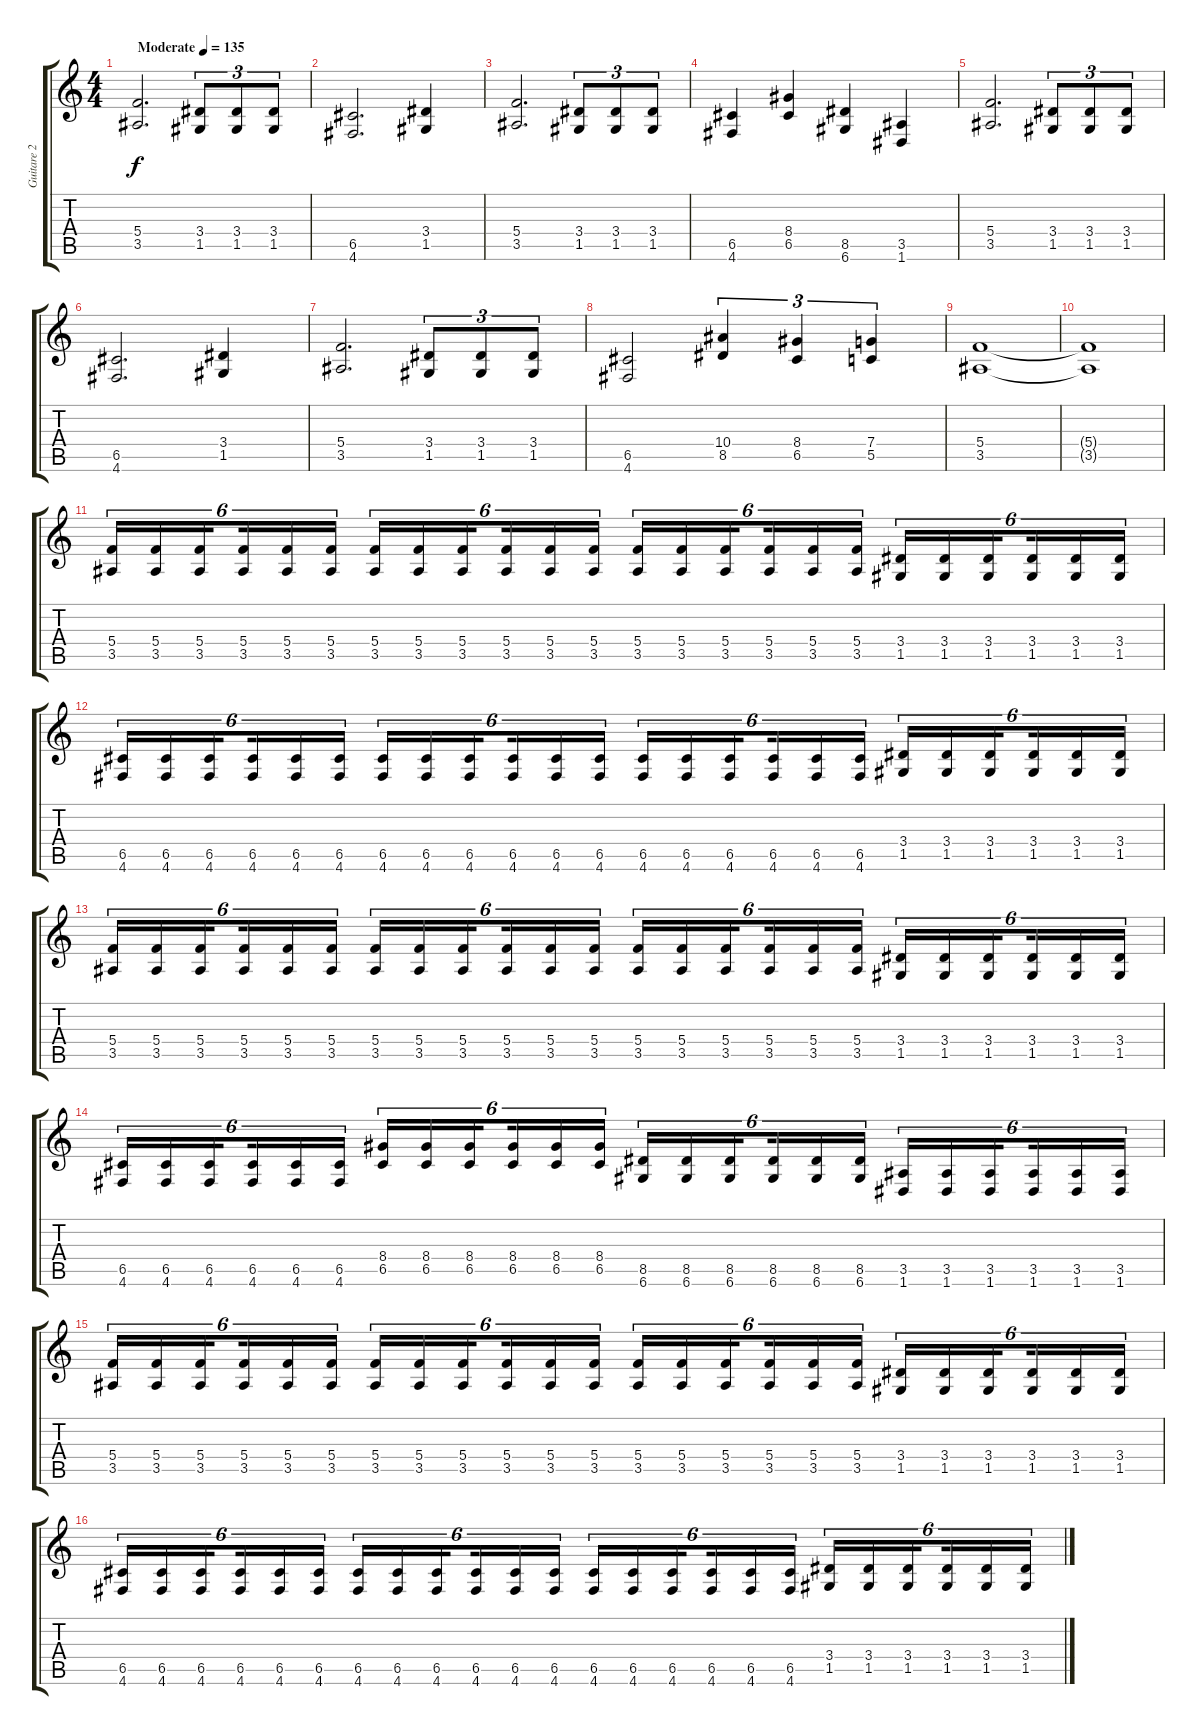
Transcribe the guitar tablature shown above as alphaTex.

\track ("Guitare 2" "Guitare 2") {instrument distortionguitar}
\staff {score tabs}
\tuning (D4 A3 F3 C3 G2 D2) {hide}
\ts (4 4)
\tempo (135 "Moderate")
\clef g2
\ks c
(5.4 3.5).2{d dy f instrument distortionguitar} (3.4 1.5).8{tu (3 2)} (3.4 1.5).8{tu (3 2)} (3.4 1.5).8{tu (3 2)} |
(6.5 4.6).2{d} (3.4 1.5).4 |
(5.4 3.5).2{d} (3.4 1.5).8{tu (3 2)} (3.4 1.5).8{tu (3 2)} (3.4 1.5).8{tu (3 2)} |
(6.5 4.6).4 (8.4 6.5).4 (8.5 6.6).4 (3.5 1.6).4 |
(5.4 3.5).2{d} (3.4 1.5).8{tu (3 2)} (3.4 1.5).8{tu (3 2)} (3.4 1.5).8{tu (3 2)} |
(6.5 4.6).2{d} (3.4 1.5).4 |
(5.4 3.5).2{d} (3.4 1.5).8{tu (3 2)} (3.4 1.5).8{tu (3 2)} (3.4 1.5).8{tu (3 2)} |
(6.5 4.6).2 (10.4 8.5).4{tu (3 2)} (8.4 6.5).4{tu (3 2)} (7.4 5.5).4{tu (3 2)} |
(5.4 3.5).1 |
(5.4{t} 3.5{t}).1 |
(5.4 3.5).16{tu (6 4)} (5.4 3.5).16{tu (6 4)} (5.4 3.5).16{tu (6 4) beam splitsecondary} (5.4 3.5).16{tu (6 4)} (5.4 3.5).16{tu (6 4)} (5.4 3.5).16{tu (6 4)} (5.4 3.5).16{tu (6 4)} (5.4 3.5).16{tu (6 4)} (5.4 3.5).16{tu (6 4) beam splitsecondary} (5.4 3.5).16{tu (6 4)} (5.4 3.5).16{tu (6 4)} (5.4 3.5).16{tu (6 4)} (5.4 3.5).16{tu (6 4)} (5.4 3.5).16{tu (6 4)} (5.4 3.5).16{tu (6 4) beam splitsecondary} (5.4 3.5).16{tu (6 4)} (5.4 3.5).16{tu (6 4)} (5.4 3.5).16{tu (6 4)} (3.4 1.5).16{tu (6 4)} (3.4 1.5).16{tu (6 4)} (3.4 1.5).16{tu (6 4) beam splitsecondary} (3.4 1.5).16{tu (6 4)} (3.4 1.5).16{tu (6 4)} (3.4 1.5).16{tu (6 4)} |
(6.5 4.6).16{tu (6 4)} (6.5 4.6).16{tu (6 4)} (6.5 4.6).16{tu (6 4) beam splitsecondary} (6.5 4.6).16{tu (6 4)} (6.5 4.6).16{tu (6 4)} (6.5 4.6).16{tu (6 4)} (6.5 4.6).16{tu (6 4)} (6.5 4.6).16{tu (6 4)} (6.5 4.6).16{tu (6 4) beam splitsecondary} (6.5 4.6).16{tu (6 4)} (6.5 4.6).16{tu (6 4)} (6.5 4.6).16{tu (6 4)} (6.5 4.6).16{tu (6 4)} (6.5 4.6).16{tu (6 4)} (6.5 4.6).16{tu (6 4) beam splitsecondary} (6.5 4.6).16{tu (6 4)} (6.5 4.6).16{tu (6 4)} (6.5 4.6).16{tu (6 4)} (3.4 1.5).16{tu (6 4)} (3.4 1.5).16{tu (6 4)} (3.4 1.5).16{tu (6 4) beam splitsecondary} (3.4 1.5).16{tu (6 4)} (3.4 1.5).16{tu (6 4)} (3.4 1.5).16{tu (6 4)} |
(5.4 3.5).16{tu (6 4)} (5.4 3.5).16{tu (6 4)} (5.4 3.5).16{tu (6 4) beam splitsecondary} (5.4 3.5).16{tu (6 4)} (5.4 3.5).16{tu (6 4)} (5.4 3.5).16{tu (6 4)} (5.4 3.5).16{tu (6 4)} (5.4 3.5).16{tu (6 4)} (5.4 3.5).16{tu (6 4) beam splitsecondary} (5.4 3.5).16{tu (6 4)} (5.4 3.5).16{tu (6 4)} (5.4 3.5).16{tu (6 4)} (5.4 3.5).16{tu (6 4)} (5.4 3.5).16{tu (6 4)} (5.4 3.5).16{tu (6 4) beam splitsecondary} (5.4 3.5).16{tu (6 4)} (5.4 3.5).16{tu (6 4)} (5.4 3.5).16{tu (6 4)} (3.4 1.5).16{tu (6 4)} (3.4 1.5).16{tu (6 4)} (3.4 1.5).16{tu (6 4) beam splitsecondary} (3.4 1.5).16{tu (6 4)} (3.4 1.5).16{tu (6 4)} (3.4 1.5).16{tu (6 4)} |
(6.5 4.6).16{tu (6 4)} (6.5 4.6).16{tu (6 4)} (6.5 4.6).16{tu (6 4) beam splitsecondary} (6.5 4.6).16{tu (6 4)} (6.5 4.6).16{tu (6 4)} (6.5 4.6).16{tu (6 4)} (8.4 6.5).16{tu (6 4)} (8.4 6.5).16{tu (6 4)} (8.4 6.5).16{tu (6 4) beam splitsecondary} (8.4 6.5).16{tu (6 4)} (8.4 6.5).16{tu (6 4)} (8.4 6.5).16{tu (6 4)} (8.5 6.6).16{tu (6 4)} (8.5 6.6).16{tu (6 4)} (8.5 6.6).16{tu (6 4) beam splitsecondary} (8.5 6.6).16{tu (6 4)} (8.5 6.6).16{tu (6 4)} (8.5 6.6).16{tu (6 4)} (3.5 1.6).16{tu (6 4)} (3.5 1.6).16{tu (6 4)} (3.5 1.6).16{tu (6 4) beam splitsecondary} (3.5 1.6).16{tu (6 4)} (3.5 1.6).16{tu (6 4)} (3.5 1.6).16{tu (6 4)} |
(5.4 3.5).16{tu (6 4)} (5.4 3.5).16{tu (6 4)} (5.4 3.5).16{tu (6 4) beam splitsecondary} (5.4 3.5).16{tu (6 4)} (5.4 3.5).16{tu (6 4)} (5.4 3.5).16{tu (6 4)} (5.4 3.5).16{tu (6 4)} (5.4 3.5).16{tu (6 4)} (5.4 3.5).16{tu (6 4) beam splitsecondary} (5.4 3.5).16{tu (6 4)} (5.4 3.5).16{tu (6 4)} (5.4 3.5).16{tu (6 4)} (5.4 3.5).16{tu (6 4)} (5.4 3.5).16{tu (6 4)} (5.4 3.5).16{tu (6 4) beam splitsecondary} (5.4 3.5).16{tu (6 4)} (5.4 3.5).16{tu (6 4)} (5.4 3.5).16{tu (6 4)} (3.4 1.5).16{tu (6 4)} (3.4 1.5).16{tu (6 4)} (3.4 1.5).16{tu (6 4) beam splitsecondary} (3.4 1.5).16{tu (6 4)} (3.4 1.5).16{tu (6 4)} (3.4 1.5).16{tu (6 4)} |
(6.5 4.6).16{tu (6 4)} (6.5 4.6).16{tu (6 4)} (6.5 4.6).16{tu (6 4) beam splitsecondary} (6.5 4.6).16{tu (6 4)} (6.5 4.6).16{tu (6 4)} (6.5 4.6).16{tu (6 4)} (6.5 4.6).16{tu (6 4)} (6.5 4.6).16{tu (6 4)} (6.5 4.6).16{tu (6 4) beam splitsecondary} (6.5 4.6).16{tu (6 4)} (6.5 4.6).16{tu (6 4)} (6.5 4.6).16{tu (6 4)} (6.5 4.6).16{tu (6 4)} (6.5 4.6).16{tu (6 4)} (6.5 4.6).16{tu (6 4) beam splitsecondary} (6.5 4.6).16{tu (6 4)} (6.5 4.6).16{tu (6 4)} (6.5 4.6).16{tu (6 4)} (3.4 1.5).16{tu (6 4)} (3.4 1.5).16{tu (6 4)} (3.4 1.5).16{tu (6 4) beam splitsecondary} (3.4 1.5).16{tu (6 4)} (3.4 1.5).16{tu (6 4)} (3.4 1.5).16{tu (6 4)}
